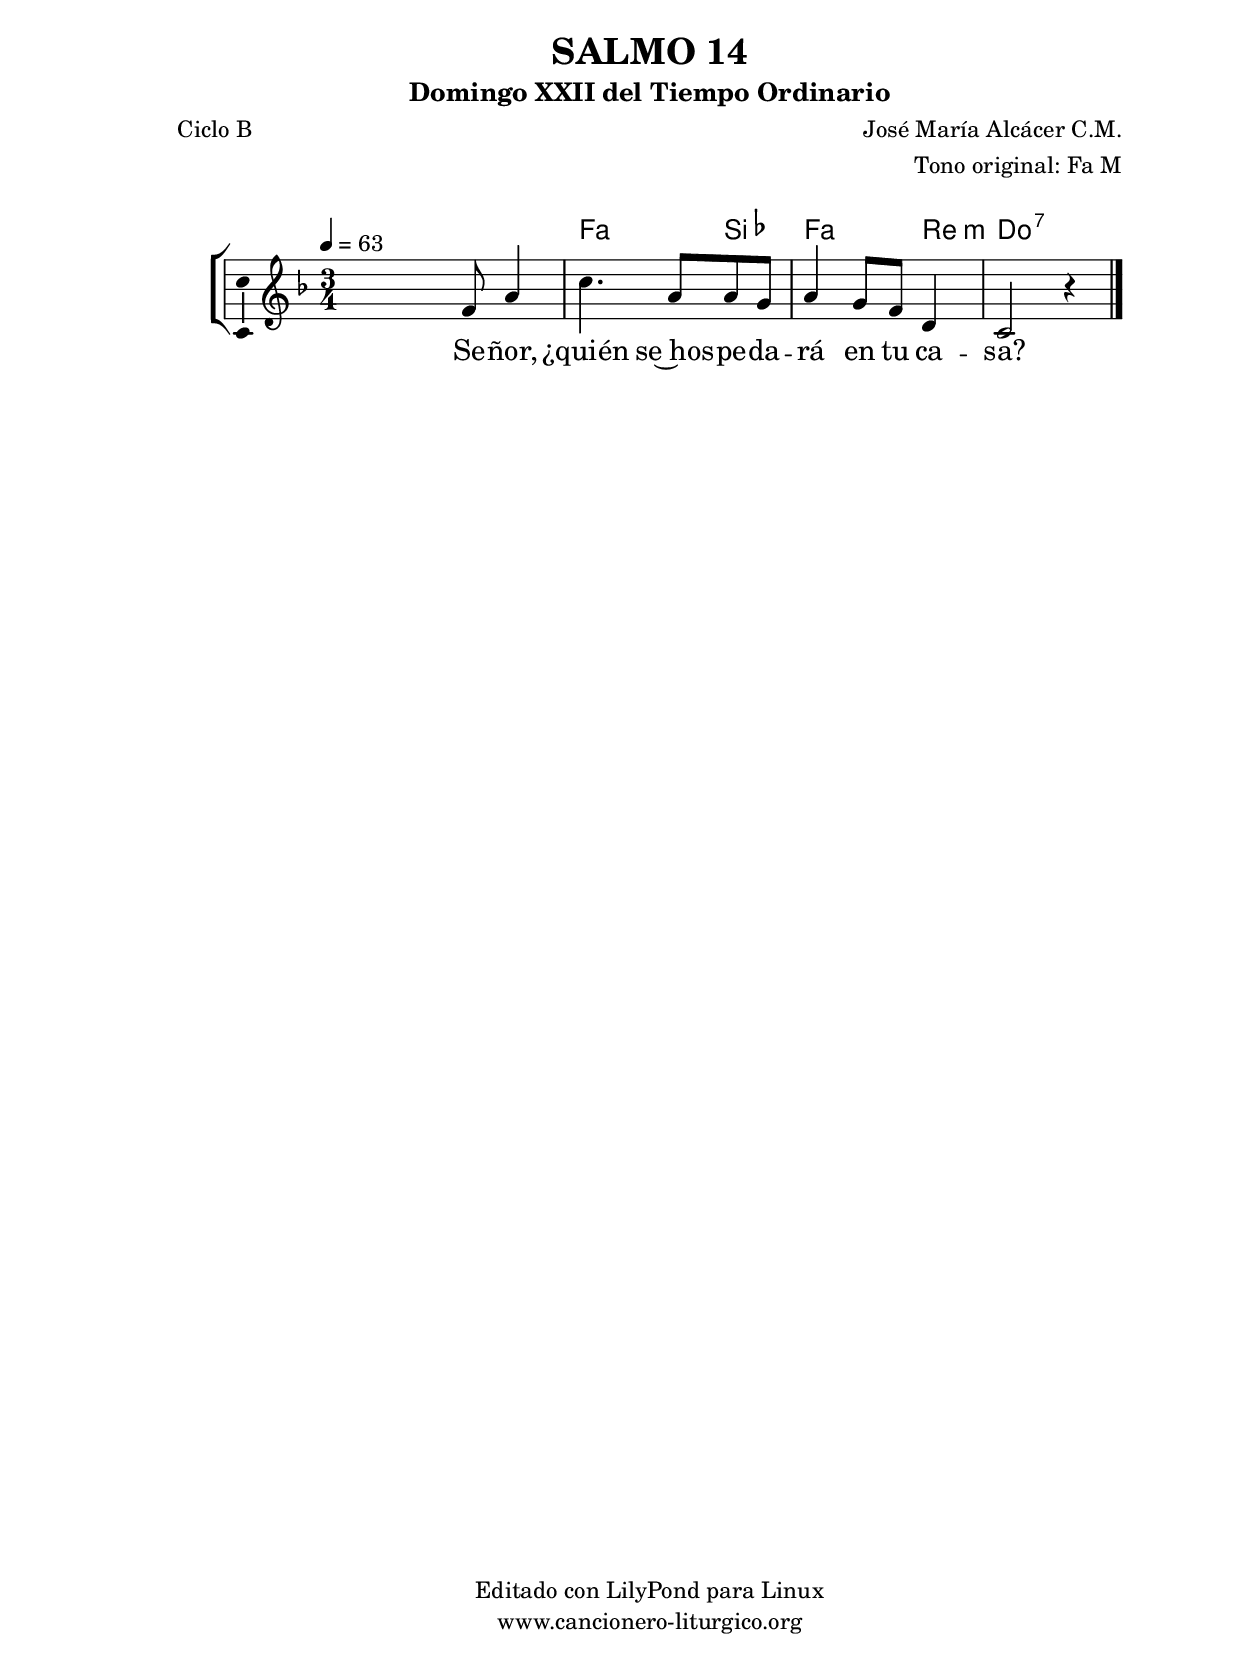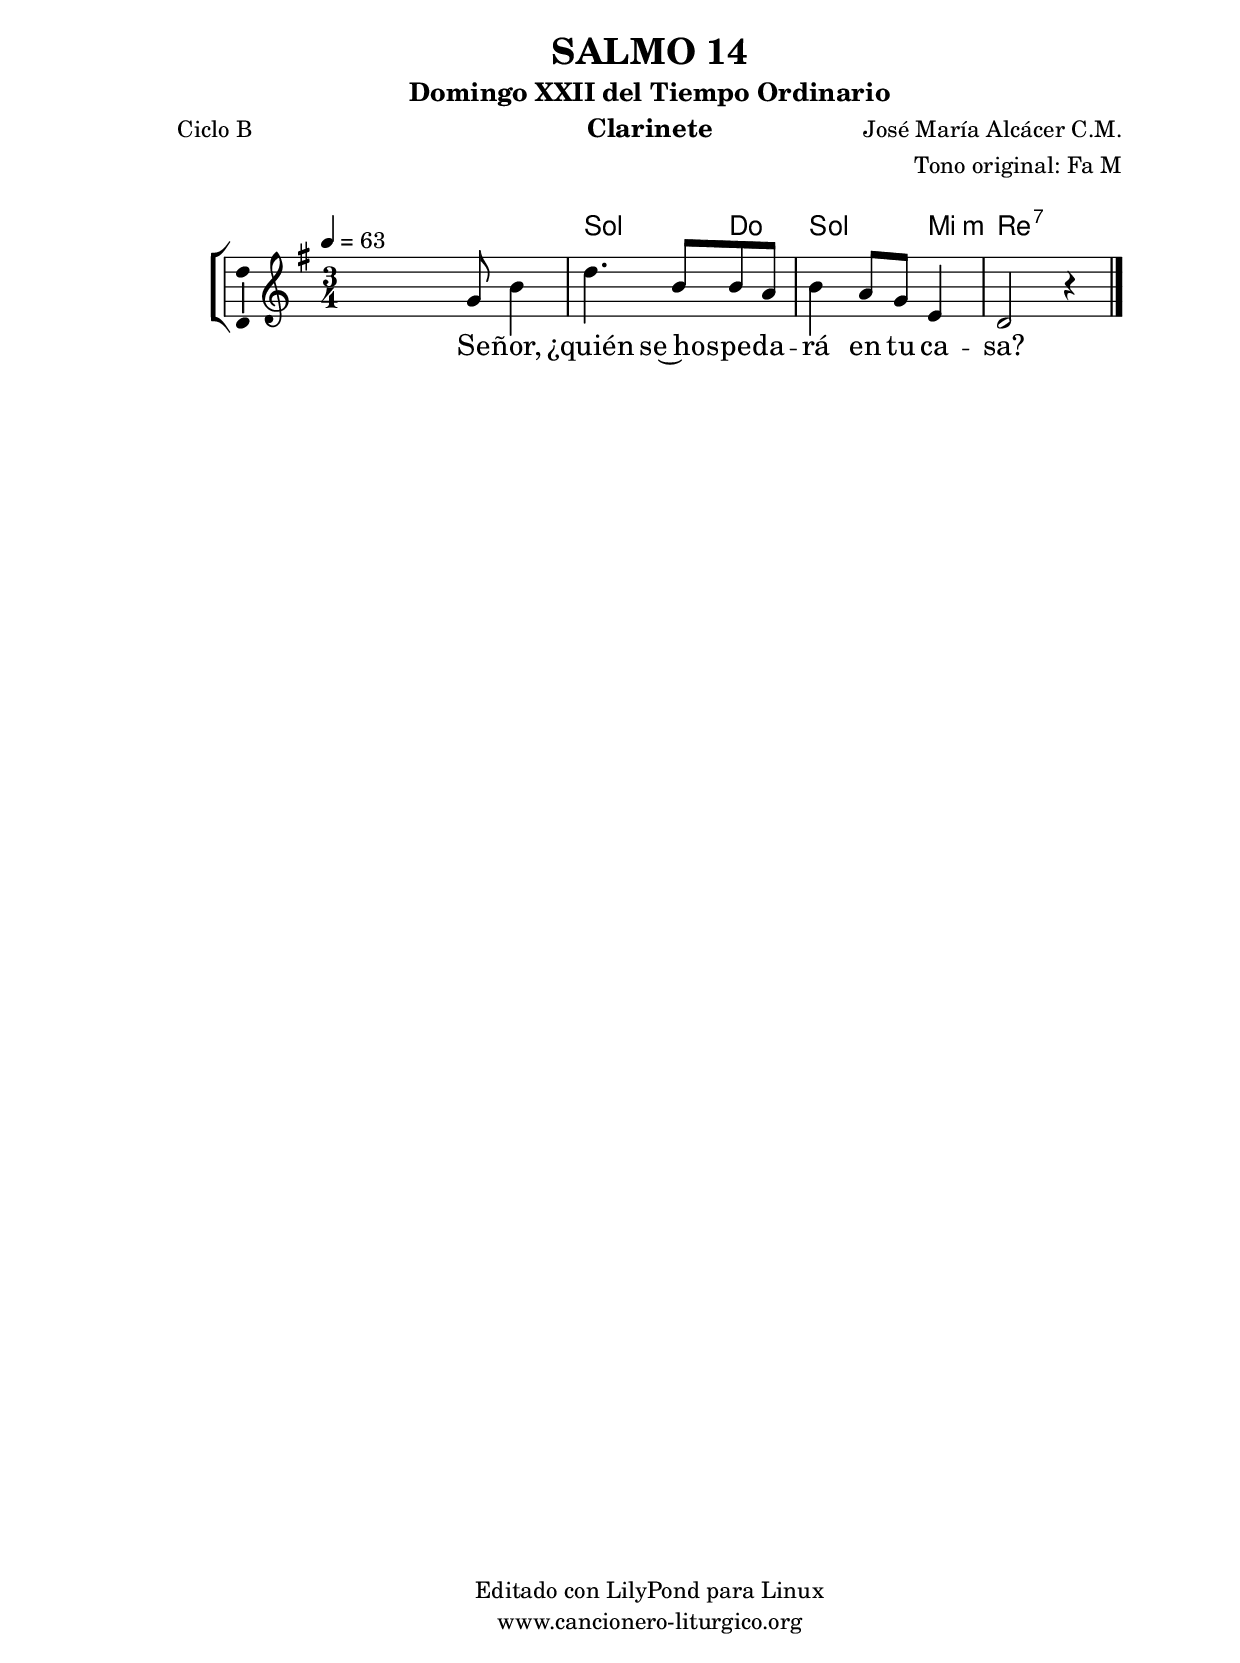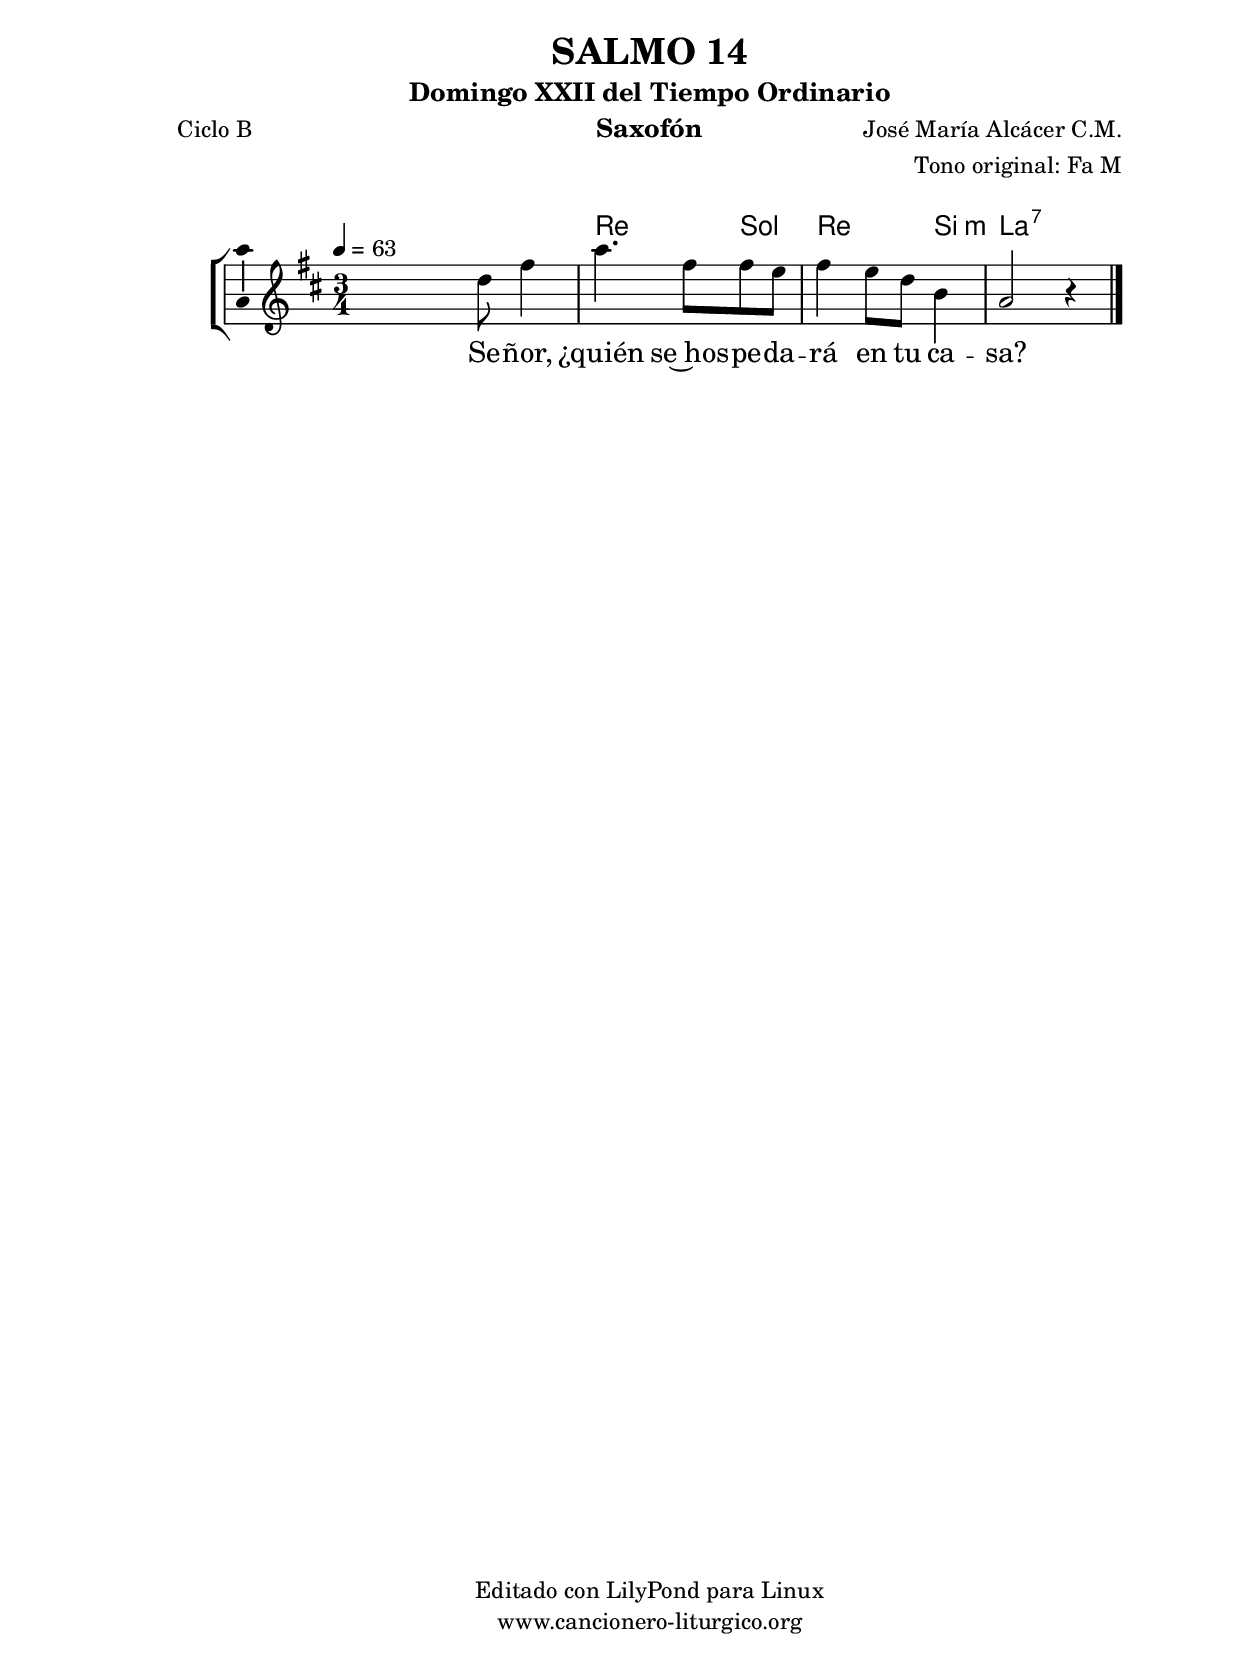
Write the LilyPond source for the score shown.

%
%para convertir .midi en .wav:
%timidity filename.midi -Ow -o finename.wav
%
%
%Para convertir de .wav a .mp3:
%lame -h -m j filename.wav
%
%
%para escuchar el midi:
%timidity nombrefichero.midi
%


%versión de lilypond para la que se ha escrito esta partitura:
\version "2.16.0"

	%Tamaño papel
	#(set-default-paper-size "a4")
	%Tamaño partitura
	#(set-global-staff-size 20)
	%No responde al pulsar sobre una nota
	#(ly:set-option 'point-and-click #f)

%parámetros del encabezamiento:
\header {
	title = "SALMO 14"
	subtitle = "Domingo XXII del Tiempo Ordinario"
	composer = "José María Alcácer C.M."
	poet = "Ciclo B"
	meter = ""
	arranger = "Tono original: Fa M"
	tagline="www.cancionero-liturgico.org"
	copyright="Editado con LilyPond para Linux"
	}

%parámetros asociados al papel:
\paper  {
	oddHeaderMarkup = \markup {\fill-line { \on-the-fly #not-first-page \fromproperty #'header:title \on-the-fly #not-first-page \fromproperty #'header:composer }}
	evenHeaderMarkup = \markup {\fill-line { \fromproperty #'header:composer \fromproperty #'header:title }}
	#(set-paper-size "a4")
	print-page-number = ##f
	first-page-number = 1
	print-first-page-number = ##f
%	head-separation = 3.0 \cm
	top-margin = 2.0 \cm
	bottom-margin = 0.5\cm
%%%	bottom-margin = -1.0\cm
	left-margin = 3.0 \cm
	line-width = 16.0 \cm 
	indent = 8\mm
	interscoreline = 2.\mm
	between-system-space = 15\mm
%	para que las partituras no llenen la hoja:
	ragged-bottom = ##t
%	idem para la última hoja:
	ragged-last-bottom = ##f
%	para que las partituras llenen el ancho del papel:
	ragged-last = ##f
	after-title-space = 2.5 \cm
%page-count=1
%system-count=8

	%Flexible Vertical Spacing
%	markup-markup-spacing =
%	#'((basic-distance . 15) (minimum-distance . 15) (padding . 3))
	markup-system-spacing =
	#'((basic-distance . 15) (minimum-distance . 15) (padding . 3))
	system-system-spacing =
	#'((basic-distance . 15) (minimum-distance . 15) (padding . 3))
	score-system-spacing =
	#'((basic-distance . 15) (minimum-distance . 15) (padding . 5))
%	top-system-spacing = % header
%	#'((basic-distance . 8) (minimum-distance . 0) (padding . 3))
%	top-markup-spacing =
%	#'((basic-distance . 20) (minimum-distance . 20) (padding . 3))
	last-bottom-spacing = % footer
	#'((basic-distance . 5) (minimum-distance . 5) (padding . 3))
%	score-markup-spacing =
%	#'((basic-distance . 16) (minimum-distance . 13) (padding . 3))

	}


%parámetros que afectan a toda la partitura:
global =  {
	%clave de sol (G):
	\clef G
	%armadura:
%	\transpose f a
	\key f \major
	\tempo 4=63
	\set Score.tempoHideNote = ##f
	}


acordes = {
	\italianChords
	\chordmode {
%	\transpose f a
{

s2.
f2 bes4 f2 d4:m c2.:7

	}
	}
}

melodia = 
%	\transpose f a
{
	\relative c'{

\time 3/4
s4 s8 f8 a4
c4. a8 a g
a4 g8 f d4
c2 r4

	\bar "|."
	}
	}


texto = \lyricmode {
Se -- ñor, ¿quién se~hos -- pe -- da -- rá en tu ca -- sa?
	}


acordesStaff = \context ChordNames = acordesStaff <<
	\set chordChanges = ##t
	\acordes
	>>


vozStaff = \context Voice = vozStaff
\with {\consists "Ambitus_engraver"}
<<
%	\set Staff.instrumentName = ""
%	\set Staff.shortInstrumentName = ""
%	\set Staff.midiInstrument = #"clarinet"
%	\set Staff.midiInstrument = #"cello"
%	\set Staff.midiInstrument = #"flute"
	\set Staff.midiInstrument = #"electric guitar (jazz)"
%	\set Staff.midiInstrument = #"english horn"
%	\set Staff.midiInstrument = #"violin"
%	\set Staff.midiInstrument = #"glockenspiel"
	\set Staff.midiMinimumVolume = #0.7
	\set Staff.midiMaximumVolume = #0.9
	\global
	\melodia
	>>


textoStaff = \context Lyrics = textoStaff <<
	\lyricsto vozStaff \texto
	>>

\book {
	\score {
		\context ChoirStaff {
			\override StaffGroup.SystemStartBracket #'collapse-height = #1
			\override Score.SystemStartBar #'collapse-height = #1
			<<
			\acordesStaff
			\vozStaff
			\textoStaff
			>>
			}
		\layout {
	    		\context {
				\Lyrics
				\override LyricText #'font-size = #2
				}
	   		 \context {
				\Score
				%fontSize = #3
				\override StaffSymbol #'staff-space = #(magstep +3)
				%\override Beam #'thickness = #0.55
				%\override SpacingSpanner #'spacing-increment = #1.0
				%\override Slur #'height-limit = #1.5
				}
			}
		}
	\score {
		\unfoldRepeats
		\context ChoirStaff {
			<<
			\acordesStaff
			\vozStaff
			>>
			}
		\midi {
	  		\context {
	  			\Score
				tempoWholesPerMinute = #(ly:make-moment 70 4)
				}
			}
		}
	}

%Partitura para clarinete
#(define output-suffix "C")
\book {
	\header{
		instrument = "Clarinete"
		}
	\score {
		\context ChoirStaff {
			\override StaffGroup.SystemStartBracket #'collapse-height = #1
			\override Score.SystemStartBar #'collapse-height = #1
\transpose c d
			<<
			\acordesStaff
			\vozStaff
			\textoStaff
			>>
			}
		\layout {
	    		\context {
				\Lyrics
				\override LyricText #'font-size = #2
				}
	   		 \context {
				\Score
				%fontSize = #3
				\override StaffSymbol #'staff-space = #(magstep +3)
				%\override Beam #'thickness = #0.55
				%\override SpacingSpanner #'spacing-increment = #1.0
				%\override Slur #'height-limit = #1.5
				}
			}
		}
	}

%Partitura para saxofón
#(define output-suffix "S")
\book {
	\header{
		instrument = "Saxofón"
		}
	\score {
		\context ChoirStaff {
			\override StaffGroup.SystemStartBracket #'collapse-height = #1
			\override Score.SystemStartBar #'collapse-height = #1
\transpose c a
			<<
			\acordesStaff
			\vozStaff
			\textoStaff
			>>
			}
		\layout {
	    		\context {
				\Lyrics
				\override LyricText #'font-size = #2
				}
	   		 \context {
				\Score
				%fontSize = #3
				\override StaffSymbol #'staff-space = #(magstep +3)
				%\override Beam #'thickness = #0.55
				%\override SpacingSpanner #'spacing-increment = #1.0
				%\override Slur #'height-limit = #1.5
				}
			}
		}
	}

